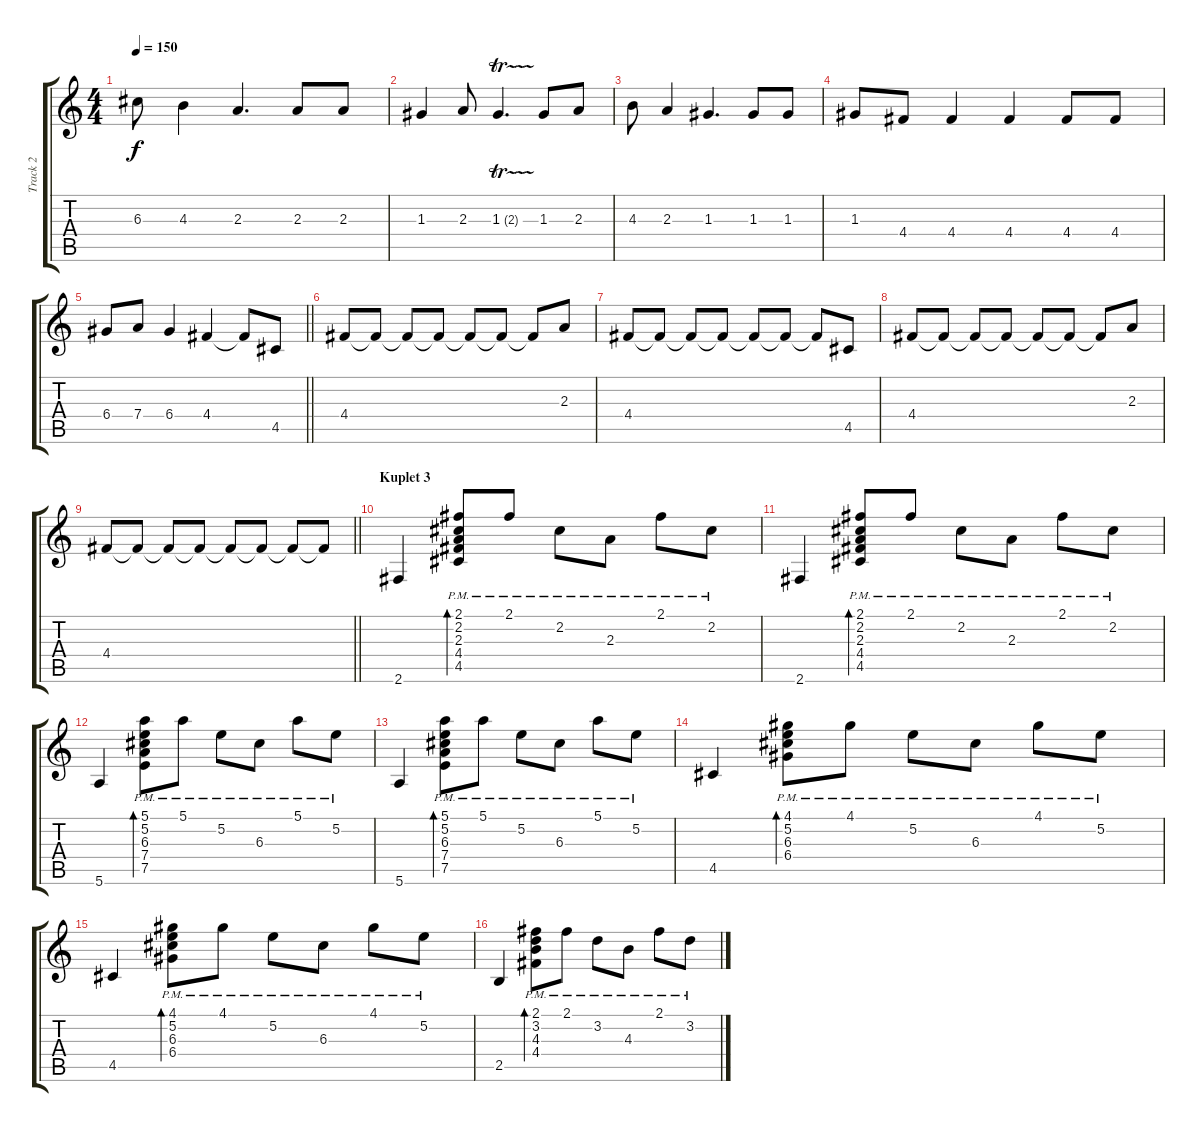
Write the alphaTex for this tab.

\track ("Track 2" "Track 2") {instrument acousticguitarsteel}
\staff {score tabs}
\tuning (E4 B3 G3 D3 A2 E2) {hide}
\ts (4 4)
\tempo 150
\clef g2
\ks c
6.3.8{dy f} 4.3.4 2.3.4{d} 2.3.8 2.3.8 |
1.3.4 2.3.8 1.3{tr (2 16)}.4{d} 1.3.8 2.3.8 |
4.3.8 2.3.4 1.3.4{d} 1.3.8 1.3.8 |
1.3.8 4.4.8 4.4.4 4.4.4 4.4.8 4.4.8 |
\barLineRight lightlight
6.4.8 7.4.8 6.4.4 4.4.4 4.4{t}.8 4.5.8 |
4.4.8 4.4{t}.8 4.4{t}.8 4.4{t}.8 4.4{t}.8 4.4{t}.8 4.4{t}.8 2.3.8 |
4.4.8 4.4{t}.8 4.4{t}.8 4.4{t}.8 4.4{t}.8 4.4{t}.8 4.4{t}.8 4.5.8 |
4.4.8 4.4{t}.8 4.4{t}.8 4.4{t}.8 4.4{t}.8 4.4{t}.8 4.4{t}.8 2.3.8 |
\barLineRight lightlight
4.4.8 4.4{t}.8 4.4{t}.8 4.4{t}.8 4.4{t}.8 4.4{t}.8 4.4{t}.8 4.4{t}.8 |
\section ("" "Kuplet 3")
2.6.4 (2.1{pm} 2.2{pm} 2.3{pm} 4.4{pm} 4.5{pm}).8{bd 120} 2.1{pm}.8 2.2{pm}.8 2.3{pm}.8 2.1{pm}.8 2.2{pm}.8 |
2.6.4 (2.1{pm} 2.2{pm} 2.3{pm} 4.4{pm} 4.5{pm}).8{bd 120} 2.1{pm}.8 2.2{pm}.8 2.3{pm}.8 2.1{pm}.8 2.2{pm}.8 |
5.6.4 (5.1{pm} 5.2{pm} 6.3{pm} 7.4{pm} 7.5{pm}).8{bd 120} 5.1{pm}.8 5.2{pm}.8 6.3{pm}.8 5.1{pm}.8 5.2{pm}.8 |
5.6.4 (5.1{pm} 5.2{pm} 6.3{pm} 7.4{pm} 7.5{pm}).8{bd 120} 5.1{pm}.8 5.2{pm}.8 6.3{pm}.8 5.1{pm}.8 5.2{pm}.8 |
4.5.4 (4.1{pm} 5.2{pm} 6.3{pm} 6.4{pm}).8{bd 120} 4.1{pm}.8 5.2{pm}.8 6.3{pm}.8 4.1{pm}.8 5.2{pm}.8 |
4.5.4 (4.1{pm} 5.2{pm} 6.3{pm} 6.4{pm}).8{bd 120} 4.1{pm}.8 5.2{pm}.8 6.3{pm}.8 4.1{pm}.8 5.2{pm}.8 |
2.5.4 (2.1{pm} 3.2{pm} 4.3{pm} 4.4{pm}).8{bd 120} 2.1{pm}.8 3.2{pm}.8 4.3{pm}.8 2.1{pm}.8 3.2{pm}.8
